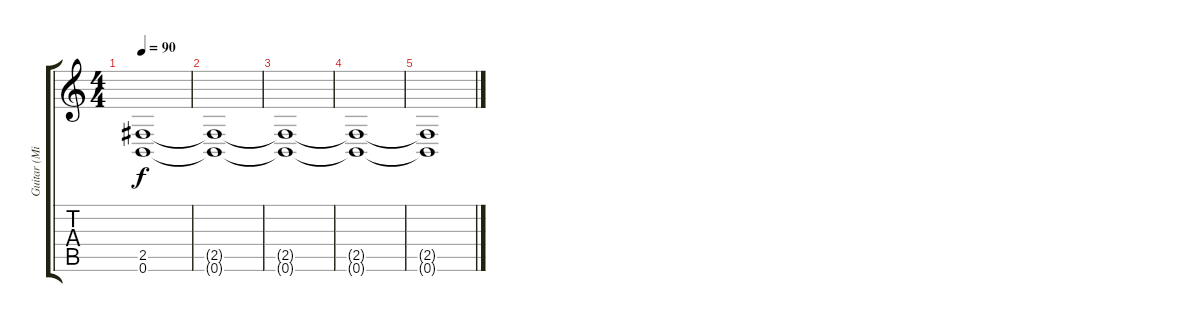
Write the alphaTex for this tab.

\track ("Guitar (Mike Sarkisyan)" "Guitar (Mi") {instrument overdrivenguitar}
\staff {score tabs}
\tuning (B3 Gb3 D3 A2 E2 B1) {hide}
\ts (4 4)
\tempo 90
\clef g2
\ks c
(2.5 0.6).1{dy f} |
(2.5{t} 0.6{t}).1 |
(2.5{t} 0.6{t}).1 |
(2.5{t} 0.6{t}).1 |
(2.5{t} 0.6{t}).1
